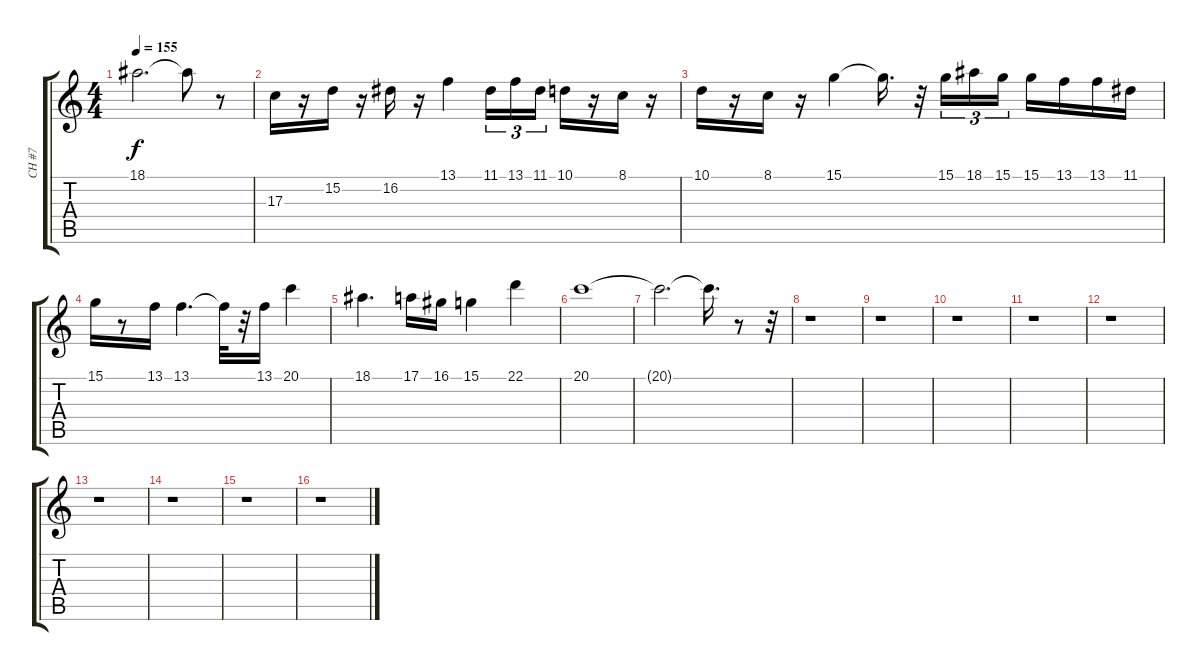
\track ("CH #7" "CH #7") {instrument flute}
\staff {score tabs}
\tuning (E4 B3 G3 D3 A2 E2) {hide}
\ts (4 4)
\tempo 155
\clef g2
\ks c
18.1.2{d dy f} 18.1{t}.8 r.8 |
17.3.16 r.16 15.2.16 r.16 16.2.16 r.16 13.1.4 11.1.16{tu (3 2)} 13.1.16{tu (3 2)} 11.1.16{tu (3 2)} 10.1.16 r.16 8.1.16 r.16 |
10.1.16 r.16 8.1.16 r.16 15.1.4 15.1{t}.16{d} r.32 15.1.16{tu (3 2)} 18.1.16{tu (3 2)} 15.1.16{tu (3 2)} 15.1.16 13.1.16 13.1.16 11.1.16 |
15.1.16 r.8 13.1.16 13.1.4{d} 13.1{t}.32 r.32 13.1.16 20.1.4 |
18.1.4{d} 17.1.16 16.1.16 15.1.4 22.1.4 |
20.1.1 |
20.1{t}.2{d} 20.1{t}.16{d} r.8 r.32 |
r.1 |
r.1 |
r.1 |
r.1 |
r.1 |
r.1 |
r.1 |
r.1 |
r.1
